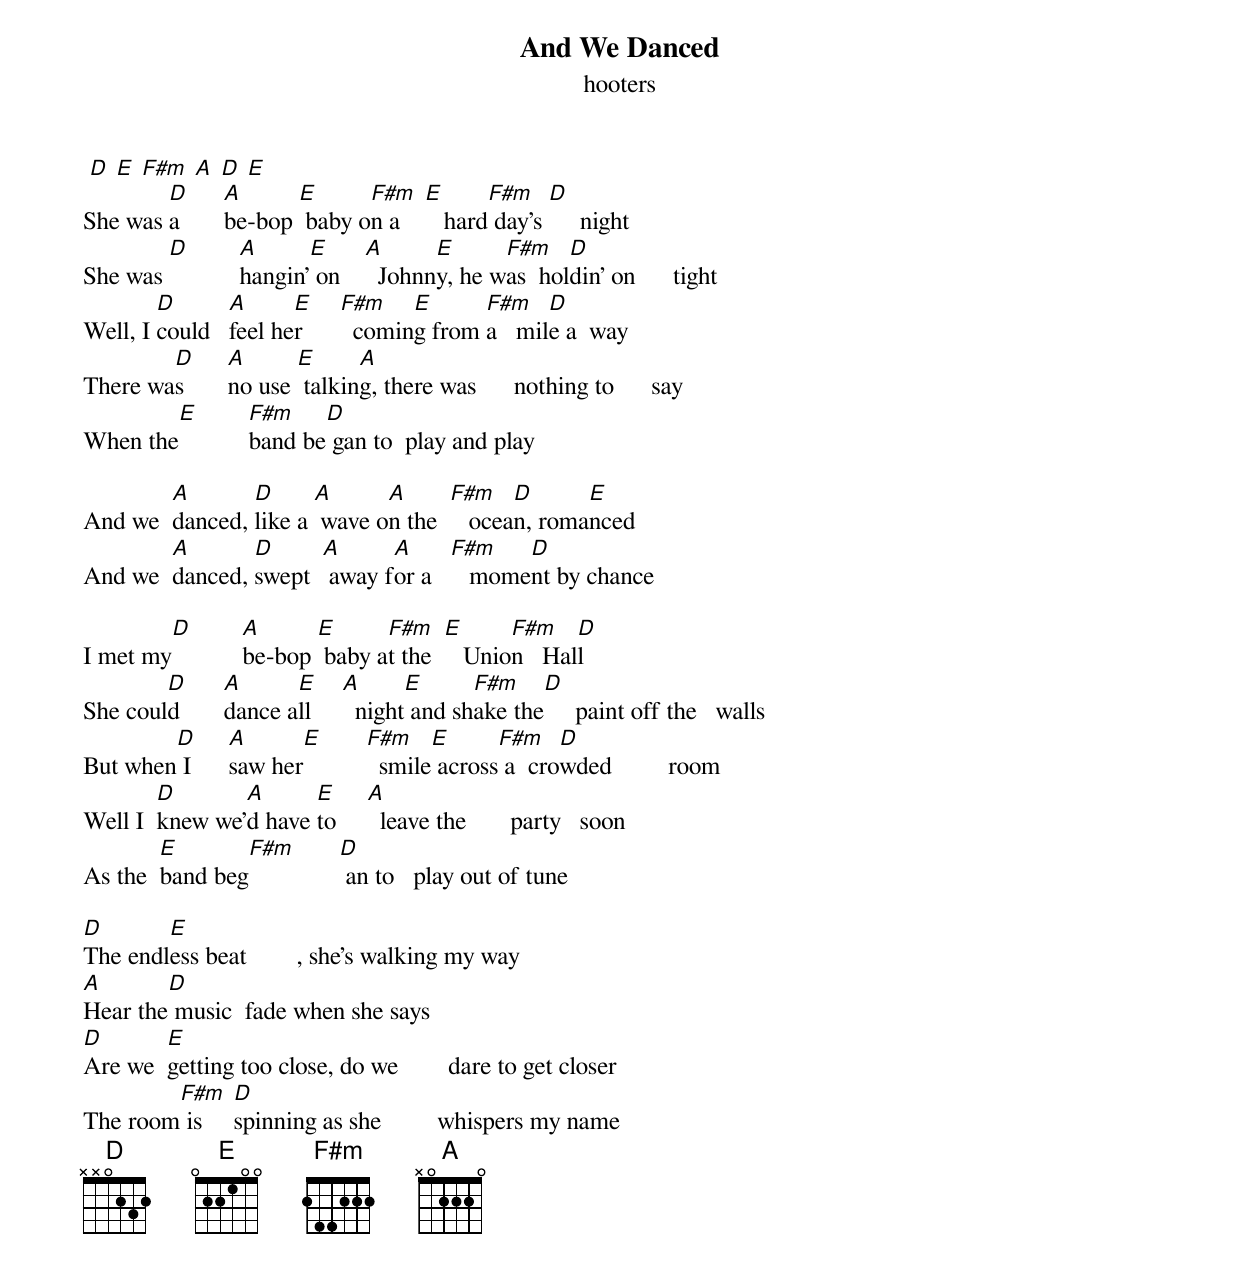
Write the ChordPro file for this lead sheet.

{title: And We Danced}
{subtitle: hooters}

 [D] [E] [F#m] [A] [D] [E]
She was [D]a       [A]be-bop [E] baby o[F#m]n a    [E]   hard[F#m] day's [D]     night
She was [D]        [A]hangin'[E] on    [A]  Johnn[E]y, he w[F#m]as  hol[D]din' on      tight
Well, I [D]could   [A]feel he[E]r      [F#m]  comin[E]g from [F#m]a   mil[D]e a  way
There wa[D]s       [A]no use [E] talkin[A]g, there was      nothing to      say
When the[E]        [F#m]band be[D] gan to  play and play

And we  [A]danced, [D]like a [A] wave o[A]n the  [F#m]   ocea[D]n, roma[E]nced
And we  [A]danced, [D]swept  [A] away f[A]or a   [F#m]   mome[D]nt by chance

I met my[D]        [A]be-bop [E] baby a[F#m]t the  [E]   Unio[F#m]n   Hal[D]l
She coul[D]d       [A]dance a[E]ll     [A]  night[E] and sh[F#m]ake the[D]     paint off the   walls
But when[D] I      [A]saw her[E]       [F#m]  smile[E] across[F#m] a  cro[D]wded         room
Well I  [D]knew we'[A]d have [E]to     [A]  leave the       party   soon
As the  [E]band beg[F#m]       [D] an to   play out of tune

[D]The endl[E]ess beat        , she's walking my way
[A]Hear the[D] music  fade when she says
[D]Are we  [E]getting too close, do we        dare to get closer
The room[F#m] is     [D]spinning as she         whispers my name
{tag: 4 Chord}
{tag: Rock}
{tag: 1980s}
